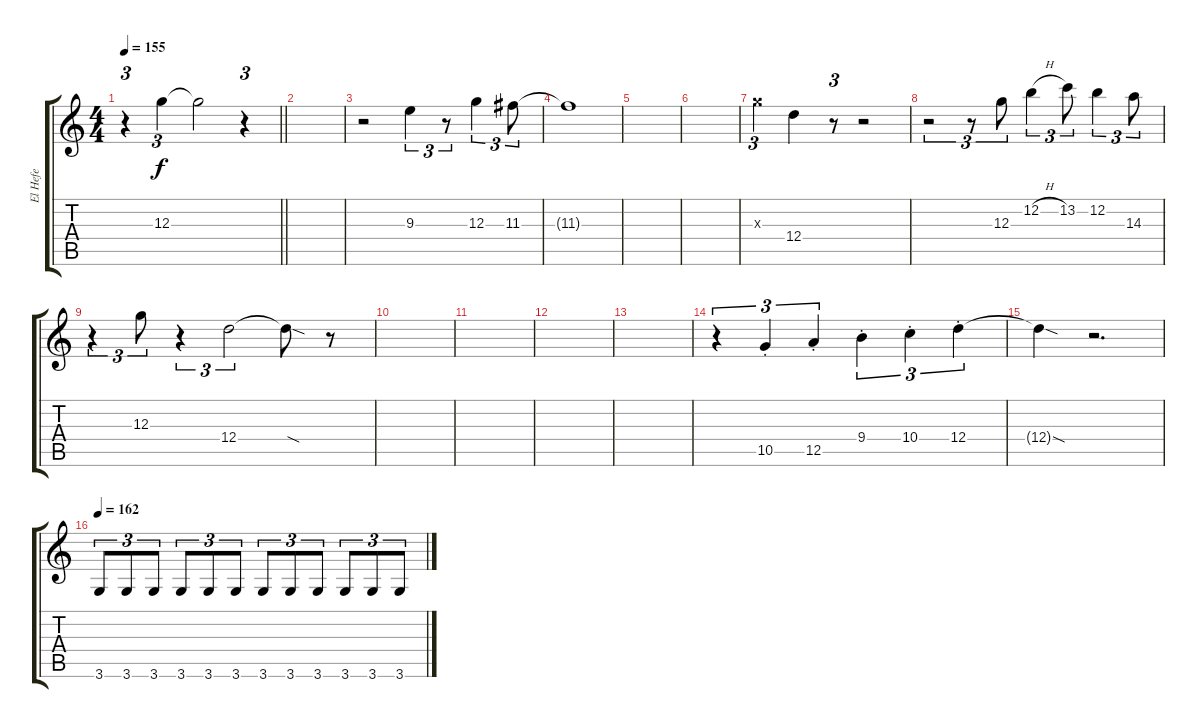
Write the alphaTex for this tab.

\track ("El Hefe" "El Hefe") {instrument distortionguitar}
\staff {score tabs}
\tuning (E4 B3 G3 D3 A2 E2) {hide}
\ts (4 4)
\tempo 155
\clef g2
\barLineRight lightlight
\ks c
r.4{tu (3 2) dy f} 12.3.4{tu (3 2)} 12.3{t}.2{volume 6} r.4{tu (3 2)} |
\section ("" "")
|
r.2 9.3.4{tu (3 2)} r.8{tu (3 2)} 12.3.4{tu (3 2)} 11.3.8{tu (3 2)} |
11.3{t}.1 |
|
|
12.3{x}.4{tu (3 2)} 12.4.4 r.8{tu (3 2)} r.2 |
r.2{tu (3 2)} r.8{tu (3 2)} 12.3.8{tu (3 2)} 12.2{h}.4{tu (3 2)} 13.2.8{tu (3 2)} 12.2.4{tu (3 2)} 14.3.8{tu (3 2)} |
r.4{tu (3 2)} 12.3.8{tu (3 2)} r.4{tu (3 2)} 12.4.2{tu (3 2)} 12.4{sod t}.8 r.8 |
|
|
|
|
r.4{tu (3 2)} 10.5{st}.4{tu (3 2)} 12.5{st}.4{tu (3 2)} 9.4{st}.4{tu (3 2)} 10.4{st}.4{tu (3 2)} 12.4{st}.4{tu (3 2)} |
12.4{sod t}.4 r.2{d} |
\tempo 162
3.6.8{tu (3 2) volume 12 balance 1 instrument distortionguitar} 3.6.8{tu (3 2)} 3.6.8{tu (3 2)} 3.6.8{tu (3 2)} 3.6.8{tu (3 2)} 3.6.8{tu (3 2)} 3.6.8{tu (3 2)} 3.6.8{tu (3 2)} 3.6.8{tu (3 2)} 3.6.8{tu (3 2)} 3.6.8{tu (3 2)} 3.6.8{tu (3 2)}
